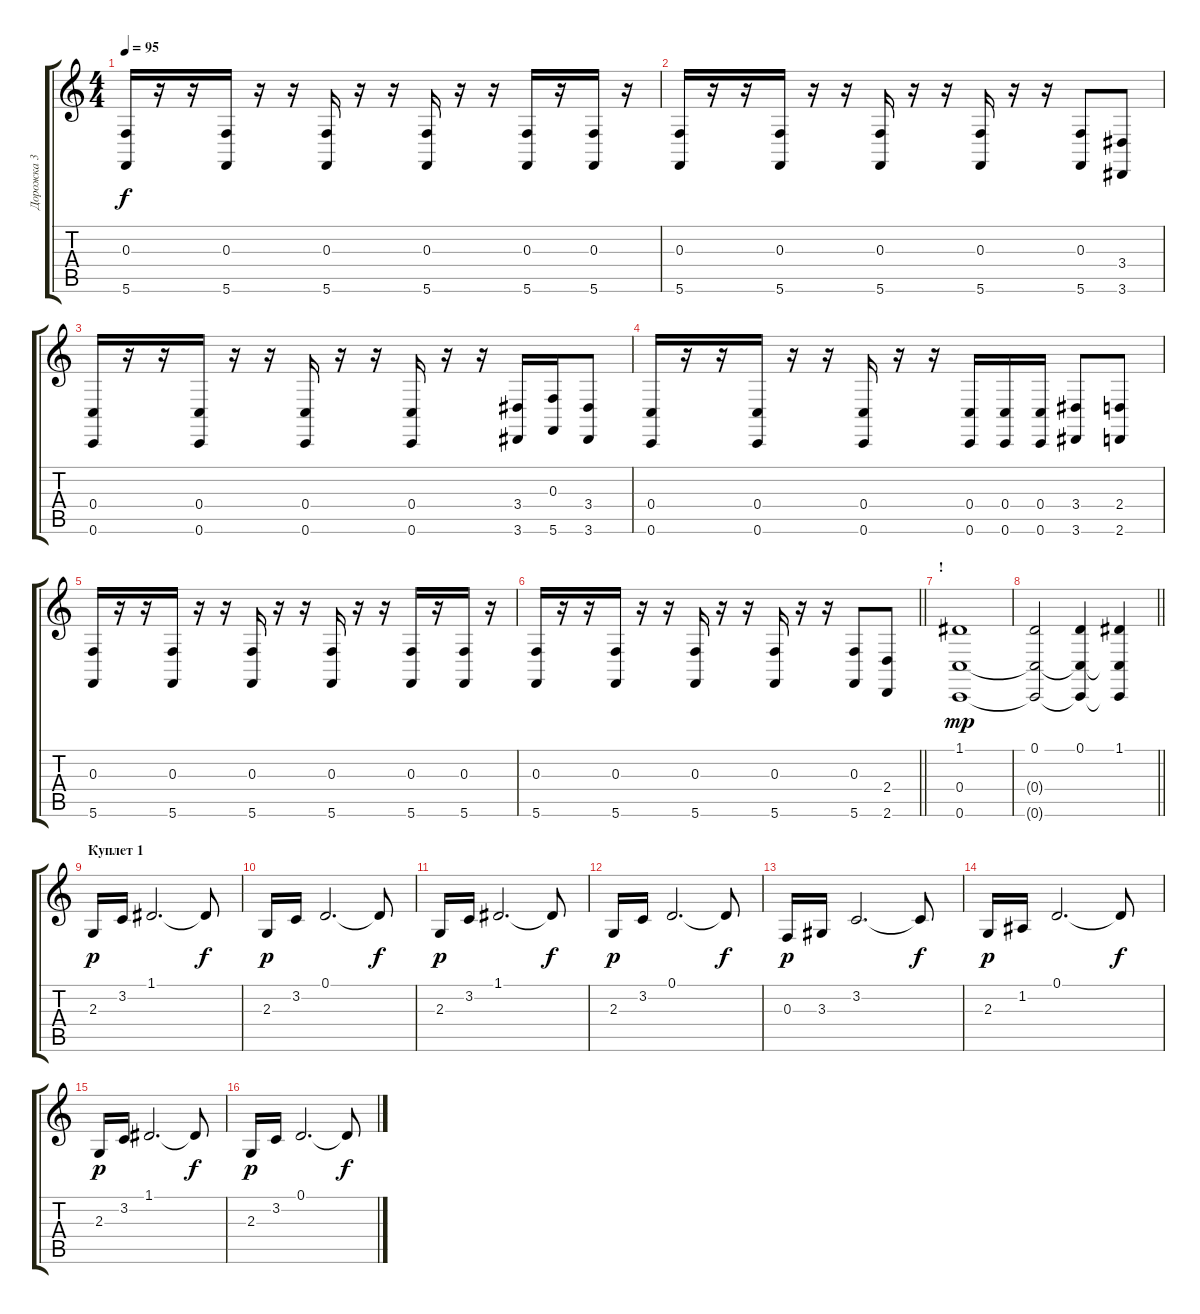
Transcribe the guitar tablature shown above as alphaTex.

\track ("Дорожка 3" "Дорожка 3") {instrument stringensemble1}
\staff {score tabs}
\tuning (D4 A3 F3 C3 G2 C2) {hide}
\ts (4 4)
\tempo 95
\clef g2
\ks c
(0.3 5.6).16{dy f} r.16 r.16 (0.3 5.6).16 r.16 r.16 (0.3 5.6).16 r.16 r.16 (0.3 5.6).16 r.16 r.16 (0.3 5.6).16 r.16 (0.3 5.6).16 r.16 |
(0.3 5.6).16 r.16 r.16 (0.3 5.6).16 r.16 r.16 (0.3 5.6).16 r.16 r.16 (0.3 5.6).16 r.16 r.16 (0.3 5.6).8 (3.4 3.6).8 |
(0.4 0.6).16 r.16 r.16 (0.4 0.6).16 r.16 r.16 (0.4 0.6).16 r.16 r.16 (0.4 0.6).16 r.16 r.16 (3.4 3.6).16 (0.3 5.6).16 (3.4 3.6).8 |
(0.4 0.6).16 r.16 r.16 (0.4 0.6).16 r.16 r.16 (0.4 0.6).16 r.16 r.16 (0.4 0.6).16 (0.4 0.6).16 (0.4 0.6).16 (3.4 3.6).8 (2.4 2.6).8 |
(0.3 5.6).16 r.16 r.16 (0.3 5.6).16 r.16 r.16 (0.3 5.6).16 r.16 r.16 (0.3 5.6).16 r.16 r.16 (0.3 5.6).16 r.16 (0.3 5.6).16 r.16 |
\barLineRight lightlight
(0.3 5.6).16 r.16 r.16 (0.3 5.6).16 r.16 r.16 (0.3 5.6).16 r.16 r.16 (0.3 5.6).16 r.16 r.16 (0.3 5.6).8 (2.4 2.6).8 |
\section ("" "!")
(1.1 0.4 0.6).1{dy mp} |
\barLineRight lightlight
(0.1 0.4{t} 0.6{t}).2 (0.1 0.4{t} 0.6{t}).4 (1.1 0.4{t} 0.6{t}).4 |
\section ("" "Куплет 1")
2.3.16{dy p} 3.2.16 1.1.2{d} 1.1{t}.8{dy f} |
2.3.16{dy p} 3.2.16 0.1.2{d} 0.1{t}.8{dy f} |
2.3.16{dy p} 3.2.16 1.1.2{d} 1.1{t}.8{dy f} |
2.3.16{dy p} 3.2.16 0.1.2{d} 0.1{t}.8{dy f} |
0.3.16{dy p} 3.3.16 3.2.2{d} 3.2{t}.8{dy f} |
2.3.16{dy p} 1.2.16 0.1.2{d} 0.1{t}.8{dy f} |
2.3.16{dy p} 3.2.16 1.1.2{d} 1.1{t}.8{dy f} |
2.3.16{dy p} 3.2.16 0.1.2{d} 0.1{t}.8{dy f}
